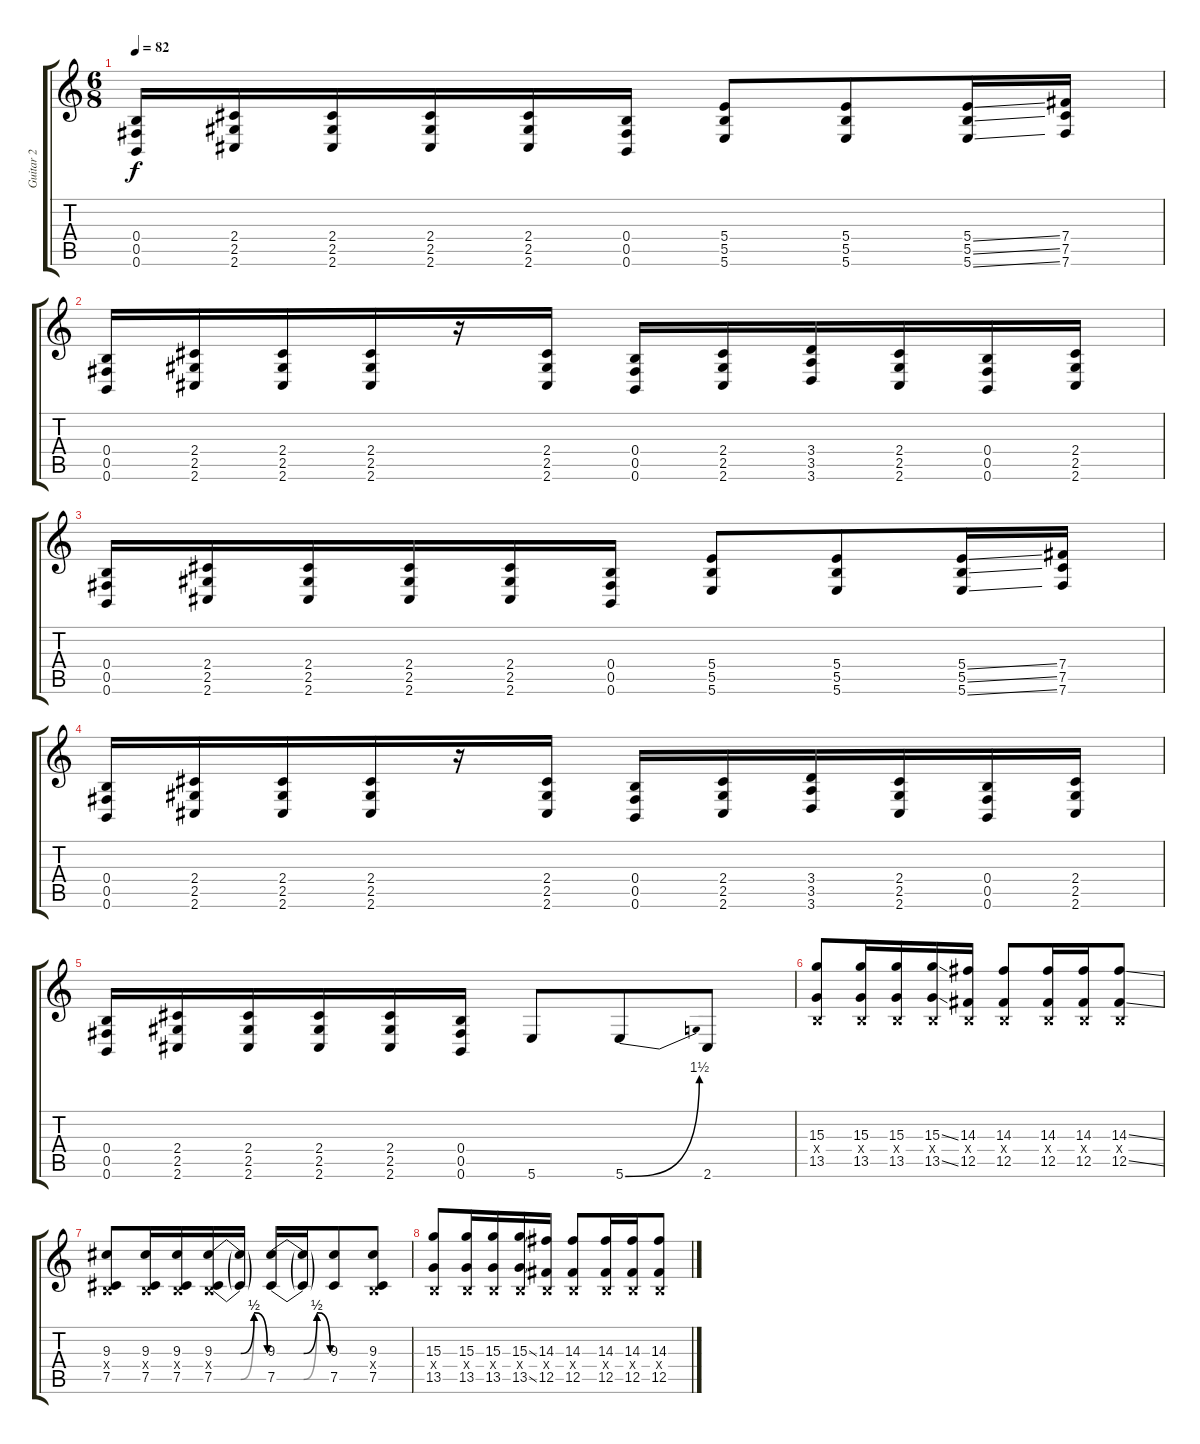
\track ("Guitar 2" "Guitar 2") {instrument distortionguitar}
\staff {score tabs}
\tuning (Db4 Ab3 E3 B2 Gb2 B1) {hide}
\ts (6 8)
\tempo 82
\clef g2
\ks c
(0.4 0.5 0.6).16{dy f} (2.4 2.5 2.6).16 (2.4 2.5 2.6).16 (2.4 2.5 2.6).16 (2.4 2.5 2.6).16 (0.4 0.5 0.6).16 (5.4 5.5 5.6).8 (5.4 5.5 5.6).8 (5.4{ss} 5.5{ss} 5.6{ss}).16 (7.4 7.5 7.6).16 |
(0.4 0.5 0.6).16 (2.4 2.5 2.6).16 (2.4 2.5 2.6).16 (2.4 2.5 2.6).16 r.16 (2.4 2.5 2.6).16 (0.4 0.5 0.6).16 (2.4 2.5 2.6).16 (3.4 3.5 3.6).16 (2.4 2.5 2.6).16 (0.4 0.5 0.6).16 (2.4 2.5 2.6).16 |
(0.4 0.5 0.6).16 (2.4 2.5 2.6).16 (2.4 2.5 2.6).16 (2.4 2.5 2.6).16 (2.4 2.5 2.6).16 (0.4 0.5 0.6).16 (5.4 5.5 5.6).8 (5.4 5.5 5.6).8 (5.4{ss} 5.5{ss} 5.6{ss}).16 (7.4 7.5 7.6).16 |
(0.4 0.5 0.6).16 (2.4 2.5 2.6).16 (2.4 2.5 2.6).16 (2.4 2.5 2.6).16 r.16 (2.4 2.5 2.6).16 (0.4 0.5 0.6).16 (2.4 2.5 2.6).16 (3.4 3.5 3.6).16 (2.4 2.5 2.6).16 (0.4 0.5 0.6).16 (2.4 2.5 2.6).16 |
(0.4 0.5 0.6).16 (2.4 2.5 2.6).16 (2.4 2.5 2.6).16 (2.4 2.5 2.6).16 (2.4 2.5 2.6).16 (0.4 0.5 0.6).16 5.6.8 5.6{be (bend 0 0 60 6)}.8 2.6.8 |
(15.3 0.4{x} 13.5).8 (15.3 0.4{x} 13.5).16 (15.3 0.4{x} 13.5).16 (15.3{ss} 0.4{x} 13.5{ss}).16 (14.3 0.4{x} 12.5).16 (14.3 0.4{x} 12.5).8 (14.3 0.4{x} 12.5).16 (14.3 0.4{x} 12.5).16 (14.3{ss} 0.4{x} 12.5{ss}).8 |
(9.3 0.4{x} 7.5).8 (9.3 0.4{x} 7.5).16 (9.3 0.4{x} 7.5).16 (9.3{be (custom 0 0 15 0 30 0 45 2 60 0)} 0.4{x} 7.5{be (custom 0 0 30 0 45 2 60 0)}).16 (9.3{t} 7.5{t}).16 (9.3{be (custom 0 0 15 0 30 0 45 2 60 0)} 7.5{be (custom 0 0 15 0 30 0 45 2 60 0)}).16 (9.3{t} 7.5{t}).16 (9.3 7.5).8 (9.3 0.4{x} 7.5).8 |
(15.3 0.4{x} 13.5).8 (15.3 0.4{x} 13.5).16 (15.3 0.4{x} 13.5).16 (15.3{ss} 0.4{x} 13.5{ss}).16 (14.3 0.4{x} 12.5).16 (14.3 0.4{x} 12.5).8 (14.3 0.4{x} 12.5).16 (14.3 0.4{x} 12.5).16 (14.3{ss} 0.4{x} 12.5{ss}).8
